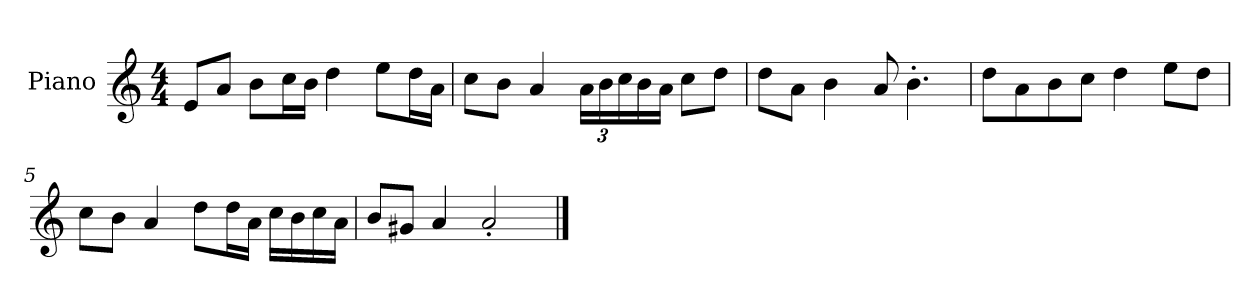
**kern
*part1
*staff1
*I"Piano
*I'P-no
*clefG2
*k[]
*M4/4
*MM90
=1
8e/L
8a/J
8b\L
16cc\L
16b\JJ
4dd\
8ee\L
16dd\L
16a\JJ
=2
8cc\L
8b\J
4a/
*Xbrackettup
24a\LL
24b\
24cc\
16b\
16a\JJ
8cc\L
8dd\J
=3
8dd\L
8a\J
4b\
8a/
4.b'\
=4
8dd\L
8a\
8b\
8cc\J
4dd\
8ee\L
8dd\J
!!LO:LB:g=z
=5
8cc\L
8b\J
4a/
8dd\L
16dd\L
16a\JJ
16cc\LL
16b\
16cc\
16a\JJ
=6
8b/L
8g#X/J
4a/
2a'/
==
*-
